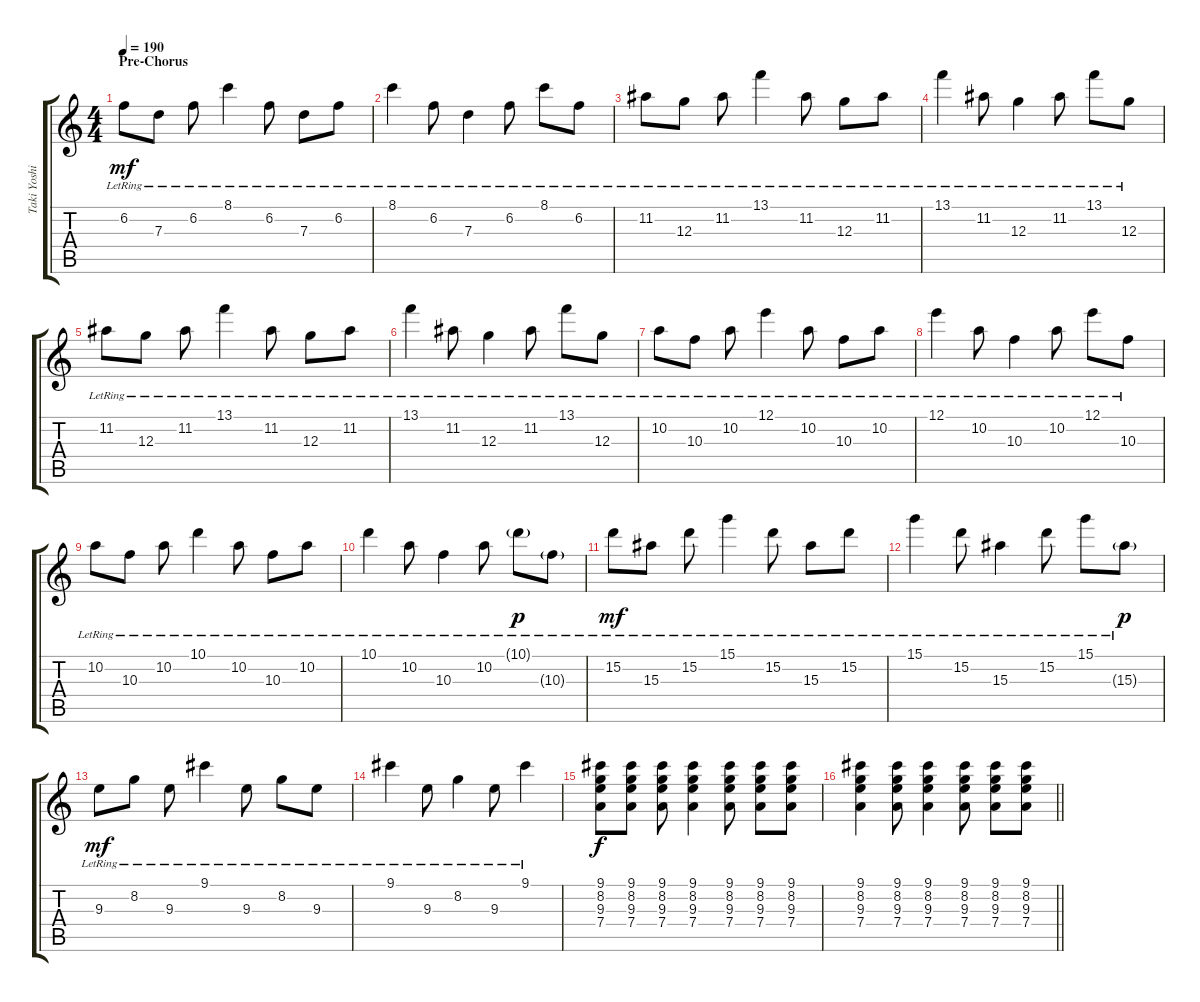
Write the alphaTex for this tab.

\track ("Taki Yoshimitsu" "Taki Yoshi") {instrument distortionguitar}
\staff {score tabs}
\tuning (E4 B3 G3 D3 A2 D2) {hide}
\ts (4 4)
\section ("" "Pre-Chorus")
\tempo 190
\clef g2
\ks c
6.2{lr}.8{dy mf} 7.3{lr}.8 6.2{lr}.8 8.1{lr}.4 6.2{lr}.8 7.3{lr}.8 6.2{lr}.8 |
8.1{lr}.4 6.2{lr}.8 7.3{lr}.4 6.2{lr}.8 8.1{lr}.8 6.2{lr}.8 |
11.2{lr}.8 12.3{lr}.8 11.2{lr}.8 13.1{lr}.4 11.2{lr}.8 12.3{lr}.8 11.2{lr}.8 |
13.1{lr}.4 11.2{lr}.8 12.3{lr}.4 11.2{lr}.8 13.1{lr}.8 12.3{lr}.8 |
11.2{lr}.8 12.3{lr}.8 11.2{lr}.8 13.1{lr}.4 11.2{lr}.8 12.3{lr}.8 11.2{lr}.8 |
13.1{lr}.4 11.2{lr}.8 12.3{lr}.4 11.2{lr}.8 13.1{lr}.8 12.3{lr}.8 |
10.2{lr}.8 10.3{lr}.8 10.2{lr}.8 12.1{lr}.4 10.2{lr}.8 10.3{lr}.8 10.2{lr}.8 |
12.1{lr}.4 10.2{lr}.8 10.3{lr}.4 10.2{lr}.8 12.1{lr}.8 10.3{lr}.8 |
10.2{lr}.8 10.3{lr}.8 10.2{lr}.8 10.1{lr}.4 10.2{lr}.8 10.3{lr}.8 10.2{lr}.8 |
10.1{lr}.4 10.2{lr}.8 10.3{lr}.4 10.2{lr}.8 10.1{g lr}.8{dy p} 10.3{g lr}.8 |
15.2{lr}.8{dy mf} 15.3{lr}.8 15.2{lr}.8 15.1{lr}.4 15.2{lr}.8 15.3{lr}.8 15.2{lr}.8 |
15.1{lr}.4 15.2{lr}.8 15.3{lr}.4 15.2{lr}.8 15.1{lr}.8 15.3{g lr}.8{dy p} |
9.3{lr}.8{dy mf} 8.2{lr}.8 9.3{lr}.8 9.1{lr}.4 9.3{lr}.8 8.2{lr}.8 9.3{lr}.8 |
9.1{lr}.4 9.3{lr}.8 8.2{lr}.4 9.3{lr}.8 9.1{lr}.4 |
(9.1 8.2 9.3 7.4).8{dy f} (9.1 8.2 9.3 7.4).8 (9.1 8.2 9.3 7.4).8 (9.1 8.2 9.3 7.4).4 (9.1 8.2 9.3 7.4).8 (9.1 8.2 9.3 7.4).8 (9.1 8.2 9.3 7.4).8 |
\barLineRight lightlight
(9.1 8.2 9.3 7.4).4 (9.1 8.2 9.3 7.4).8 (9.1 8.2 9.3 7.4).4 (9.1 8.2 9.3 7.4).8 (9.1 8.2 9.3 7.4).8 (9.1 8.2 9.3 7.4).8
